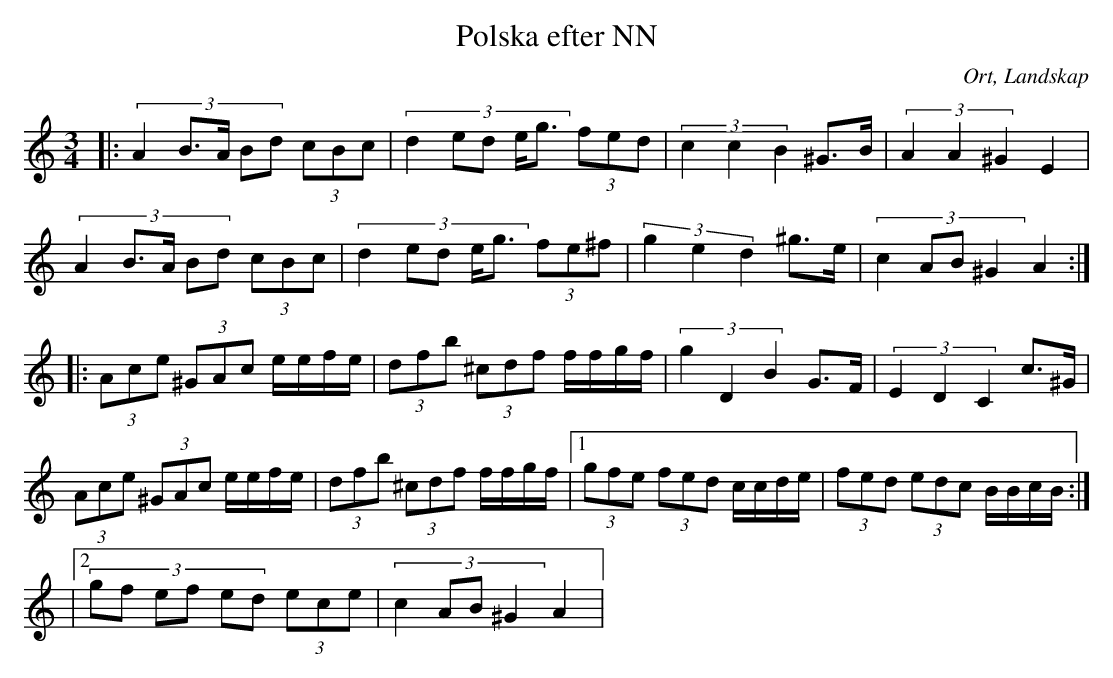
X:1
T:Polska efter NN
O:Ort, Landskap
M:3/4
L:1/8
K:C
|: (3:2:5 A2 B>A Bd (3cBc| (3:2:5 d2 ed e<g (3fed|(3:2:3 c2 c2 B2 ^G>B|(3:2:3 A2 A2 ^G2 E2|
(3:2:5 A2 B>A Bd (3cBc| (3:2:5 d2 ed e<g (3fe^f|(3:2:3 g2 e2 d2 ^g>e|(3:2:4 c2 AB ^G2 A2:|
|: (3Ace (3^GAc e/e/f/e/| (3 dfb (3^cdf f/f/g/f/|(3:2:3 g2 D2 B2 G>F|(3:2:3 E2 D2 C2 c>^G |
(3 Ace (3^GAc e/e/f/e/| (3 dfb (3^cdf f/f/g/f/|1(3gfe (3fed c/c/d/e/|(3fed (3edc B/B/c/B/:|
|2(3:2:6 gf ef ed (3ece|(3:2:4 c2 AB ^G2 A2|
